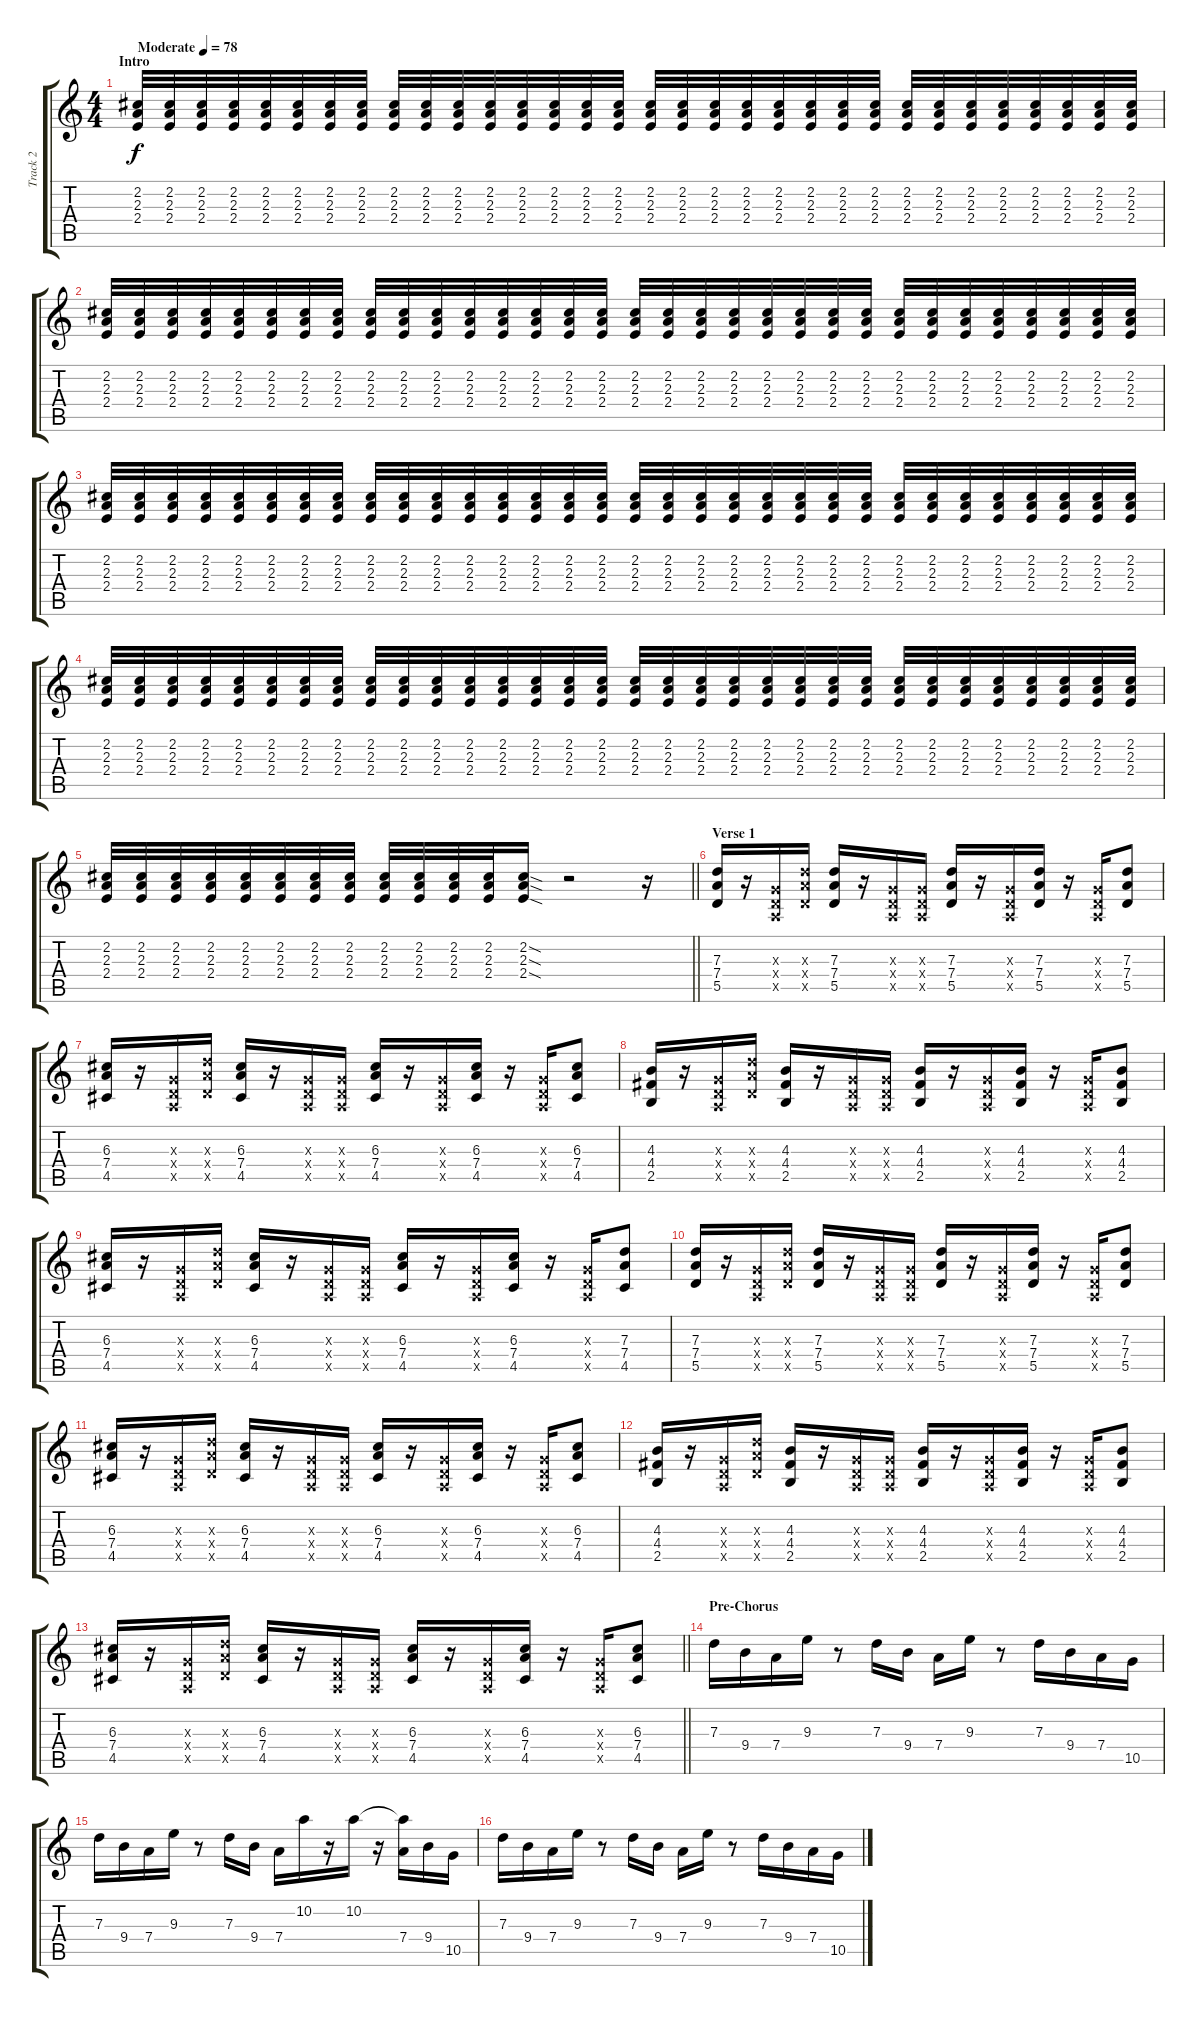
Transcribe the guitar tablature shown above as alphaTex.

\track ("Track 2" "Track 2") {instrument distortionguitar}
\staff {score tabs}
\tuning (E4 B3 G3 D3 A2 D2) {hide}
\ts (4 4)
\section ("" "Intro")
\tempo (78 "Moderate")
\clef g2
\ks c
(2.2 2.3 2.4).32{dy f instrument distortionguitar} (2.2 2.3 2.4).32 (2.2 2.3 2.4).32 (2.2 2.3 2.4).32 (2.2 2.3 2.4).32 (2.2 2.3 2.4).32 (2.2 2.3 2.4).32 (2.2 2.3 2.4).32 (2.2 2.3 2.4).32 (2.2 2.3 2.4).32 (2.2 2.3 2.4).32 (2.2 2.3 2.4).32 (2.2 2.3 2.4).32 (2.2 2.3 2.4).32 (2.2 2.3 2.4).32 (2.2 2.3 2.4).32 (2.2 2.3 2.4).32 (2.2 2.3 2.4).32 (2.2 2.3 2.4).32 (2.2 2.3 2.4).32 (2.2 2.3 2.4).32 (2.2 2.3 2.4).32 (2.2 2.3 2.4).32 (2.2 2.3 2.4).32 (2.2 2.3 2.4).32 (2.2 2.3 2.4).32 (2.2 2.3 2.4).32 (2.2 2.3 2.4).32 (2.2 2.3 2.4).32 (2.2 2.3 2.4).32 (2.2 2.3 2.4).32 (2.2 2.3 2.4).32 |
(2.2 2.3 2.4).32 (2.2 2.3 2.4).32 (2.2 2.3 2.4).32 (2.2 2.3 2.4).32 (2.2 2.3 2.4).32 (2.2 2.3 2.4).32 (2.2 2.3 2.4).32 (2.2 2.3 2.4).32 (2.2 2.3 2.4).32 (2.2 2.3 2.4).32 (2.2 2.3 2.4).32 (2.2 2.3 2.4).32 (2.2 2.3 2.4).32 (2.2 2.3 2.4).32 (2.2 2.3 2.4).32 (2.2 2.3 2.4).32 (2.2 2.3 2.4).32 (2.2 2.3 2.4).32 (2.2 2.3 2.4).32 (2.2 2.3 2.4).32 (2.2 2.3 2.4).32 (2.2 2.3 2.4).32 (2.2 2.3 2.4).32 (2.2 2.3 2.4).32 (2.2 2.3 2.4).32 (2.2 2.3 2.4).32 (2.2 2.3 2.4).32 (2.2 2.3 2.4).32 (2.2 2.3 2.4).32 (2.2 2.3 2.4).32 (2.2 2.3 2.4).32 (2.2 2.3 2.4).32 |
(2.2 2.3 2.4).32 (2.2 2.3 2.4).32 (2.2 2.3 2.4).32 (2.2 2.3 2.4).32 (2.2 2.3 2.4).32 (2.2 2.3 2.4).32 (2.2 2.3 2.4).32 (2.2 2.3 2.4).32 (2.2 2.3 2.4).32 (2.2 2.3 2.4).32 (2.2 2.3 2.4).32 (2.2 2.3 2.4).32 (2.2 2.3 2.4).32 (2.2 2.3 2.4).32 (2.2 2.3 2.4).32 (2.2 2.3 2.4).32 (2.2 2.3 2.4).32 (2.2 2.3 2.4).32 (2.2 2.3 2.4).32 (2.2 2.3 2.4).32 (2.2 2.3 2.4).32 (2.2 2.3 2.4).32 (2.2 2.3 2.4).32 (2.2 2.3 2.4).32 (2.2 2.3 2.4).32 (2.2 2.3 2.4).32 (2.2 2.3 2.4).32 (2.2 2.3 2.4).32 (2.2 2.3 2.4).32 (2.2 2.3 2.4).32 (2.2 2.3 2.4).32 (2.2 2.3 2.4).32 |
(2.2 2.3 2.4).32 (2.2 2.3 2.4).32 (2.2 2.3 2.4).32 (2.2 2.3 2.4).32 (2.2 2.3 2.4).32 (2.2 2.3 2.4).32 (2.2 2.3 2.4).32 (2.2 2.3 2.4).32 (2.2 2.3 2.4).32 (2.2 2.3 2.4).32 (2.2 2.3 2.4).32 (2.2 2.3 2.4).32 (2.2 2.3 2.4).32 (2.2 2.3 2.4).32 (2.2 2.3 2.4).32 (2.2 2.3 2.4).32 (2.2 2.3 2.4).32 (2.2 2.3 2.4).32 (2.2 2.3 2.4).32 (2.2 2.3 2.4).32 (2.2 2.3 2.4).32 (2.2 2.3 2.4).32 (2.2 2.3 2.4).32 (2.2 2.3 2.4).32 (2.2 2.3 2.4).32 (2.2 2.3 2.4).32 (2.2 2.3 2.4).32 (2.2 2.3 2.4).32 (2.2 2.3 2.4).32 (2.2 2.3 2.4).32 (2.2 2.3 2.4).32 (2.2 2.3 2.4).32 |
\barLineRight lightlight
(2.2 2.3 2.4).32 (2.2 2.3 2.4).32 (2.2 2.3 2.4).32 (2.2 2.3 2.4).32 (2.2 2.3 2.4).32 (2.2 2.3 2.4).32 (2.2 2.3 2.4).32 (2.2 2.3 2.4).32 (2.2 2.3 2.4).32 (2.2 2.3 2.4).32 (2.2 2.3 2.4).32 (2.2 2.3 2.4).32 (2.2{sod} 2.3{sod} 2.4{sod}).16 r.2 r.16 |
\section ("" "Verse 1")
(7.3 7.4 5.5).16{instrument distortionguitar} r.16 (0.3{x} 0.4{x} 0.5{x}).16 (7.3{x} 7.4{x} 5.5{x}).16 (7.3 7.4 5.5).16 r.16 (0.3{x} 0.4{x} 0.5{x}).16 (0.3{x} 0.4{x} 0.5{x}).16 (7.3 7.4 5.5).16 r.16 (0.3{x} 0.4{x} 0.5{x}).16 (7.3 7.4 5.5).16 r.16 (0.3{x} 0.4{x} 0.5{x}).16 (7.3 7.4 5.5).8 |
(6.3 7.4 4.5).16 r.16 (0.3{x} 0.4{x} 0.5{x}).16 (7.3{x} 7.4{x} 5.5{x}).16 (6.3 7.4 4.5).16 r.16 (0.3{x} 0.4{x} 0.5{x}).16 (0.3{x} 0.4{x} 0.5{x}).16 (6.3 7.4 4.5).16 r.16 (0.3{x} 0.4{x} 0.5{x}).16 (6.3 7.4 4.5).16 r.16 (0.3{x} 0.4{x} 0.5{x}).16 (6.3 7.4 4.5).8 |
(4.3 4.4 2.5).16 r.16 (0.3{x} 0.4{x} 0.5{x}).16 (7.3{x} 7.4{x} 5.5{x}).16 (4.3 4.4 2.5).16 r.16 (0.3{x} 0.4{x} 0.5{x}).16 (0.3{x} 0.4{x} 0.5{x}).16 (4.3 4.4 2.5).16 r.16 (0.3{x} 0.4{x} 0.5{x}).16 (4.3 4.4 2.5).16 r.16 (0.3{x} 0.4{x} 0.5{x}).16 (4.3 4.4 2.5).8 |
(6.3 7.4 4.5).16 r.16 (0.3{x} 0.4{x} 0.5{x}).16 (7.3{x} 7.4{x} 5.5{x}).16 (6.3 7.4 4.5).16 r.16 (0.3{x} 0.4{x} 0.5{x}).16 (0.3{x} 0.4{x} 0.5{x}).16 (6.3 7.4 4.5).16 r.16 (0.3{x} 0.4{x} 0.5{x}).16 (6.3 7.4 4.5).16 r.16 (0.3{x} 0.4{x} 0.5{x}).16 (7.3 7.4 4.5).8 |
(7.3 7.4 5.5).16 r.16 (0.3{x} 0.4{x} 0.5{x}).16 (7.3{x} 7.4{x} 5.5{x}).16 (7.3 7.4 5.5).16 r.16 (0.3{x} 0.4{x} 0.5{x}).16 (0.3{x} 0.4{x} 0.5{x}).16 (7.3 7.4 5.5).16 r.16 (0.3{x} 0.4{x} 0.5{x}).16 (7.3 7.4 5.5).16 r.16 (0.3{x} 0.4{x} 0.5{x}).16 (7.3 7.4 5.5).8 |
(6.3 7.4 4.5).16 r.16 (0.3{x} 0.4{x} 0.5{x}).16 (7.3{x} 7.4{x} 5.5{x}).16 (6.3 7.4 4.5).16 r.16 (0.3{x} 0.4{x} 0.5{x}).16 (0.3{x} 0.4{x} 0.5{x}).16 (6.3 7.4 4.5).16 r.16 (0.3{x} 0.4{x} 0.5{x}).16 (6.3 7.4 4.5).16 r.16 (0.3{x} 0.4{x} 0.5{x}).16 (6.3 7.4 4.5).8 |
(4.3 4.4 2.5).16 r.16 (0.3{x} 0.4{x} 0.5{x}).16 (7.3{x} 7.4{x} 5.5{x}).16 (4.3 4.4 2.5).16 r.16 (0.3{x} 0.4{x} 0.5{x}).16 (0.3{x} 0.4{x} 0.5{x}).16 (4.3 4.4 2.5).16 r.16 (0.3{x} 0.4{x} 0.5{x}).16 (4.3 4.4 2.5).16 r.16 (0.3{x} 0.4{x} 0.5{x}).16 (4.3 4.4 2.5).8 |
\barLineRight lightlight
(6.3 7.4 4.5).16 r.16 (0.3{x} 0.4{x} 0.5{x}).16 (7.3{x} 7.4{x} 5.5{x}).16 (6.3 7.4 4.5).16 r.16 (0.3{x} 0.4{x} 0.5{x}).16 (0.3{x} 0.4{x} 0.5{x}).16 (6.3 7.4 4.5).16 r.16 (0.3{x} 0.4{x} 0.5{x}).16 (6.3 7.4 4.5).16 r.16 (0.3{x} 0.4{x} 0.5{x}).16 (6.3 7.4 4.5).8 |
\section ("" "Pre-Chorus")
7.3.16{volume 9 instrument distortionguitar} 9.4.16 7.4.16 9.3.16 r.8 7.3.16 9.4.16 7.4.16 9.3.16 r.8 7.3.16 9.4.16 7.4.16 10.5.16 |
7.3.16 9.4.16 7.4.16 9.3.16 r.8 7.3.16 9.4.16 7.4.16 10.2.16 r.16 10.2.16 r.16 (10.2{t} 7.4).16 9.4.16 10.5.16 |
7.3.16{instrument distortionguitar} 9.4.16 7.4.16 9.3.16 r.8 7.3.16 9.4.16 7.4.16 9.3.16 r.8 7.3.16 9.4.16 7.4.16 10.5.16
